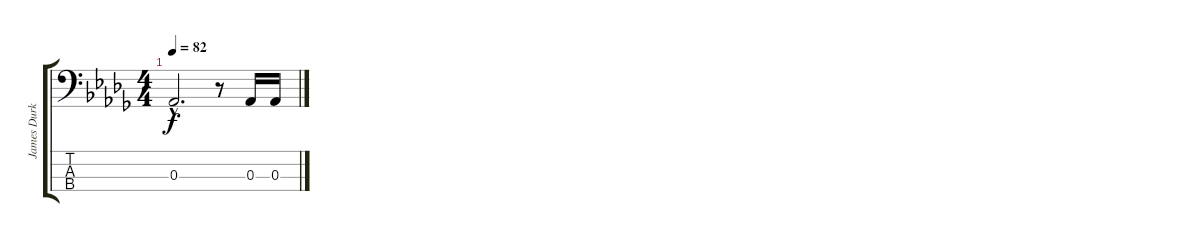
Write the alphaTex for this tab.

\track ("James Durkin (Bass)" "James Durk") {instrument electricbassfinger}
\staff {score tabs}
\tuning (Gb2 Db2 Ab1 Eb1) {hide}
\ts (4 4)
\tempo 82
\clef f4
\ks db
0.3{hac}.2{d dy f} r.8 0.3.16 0.3.16
